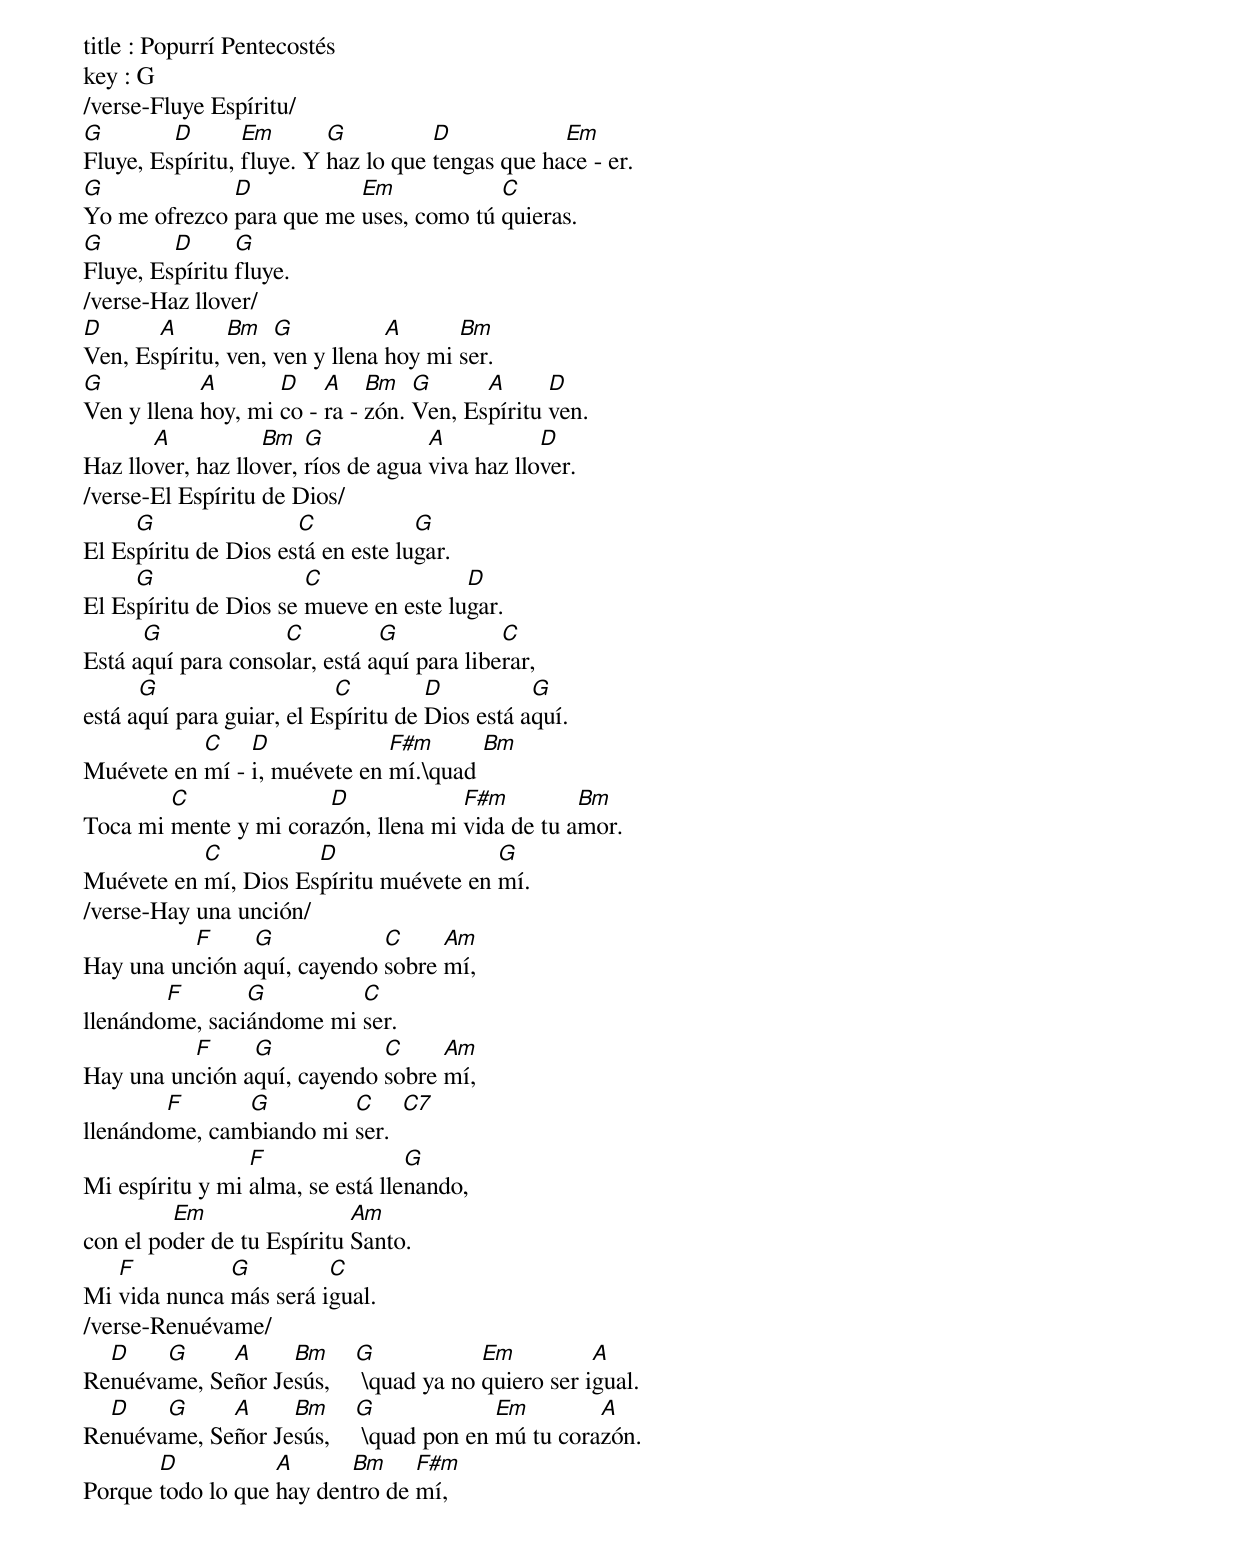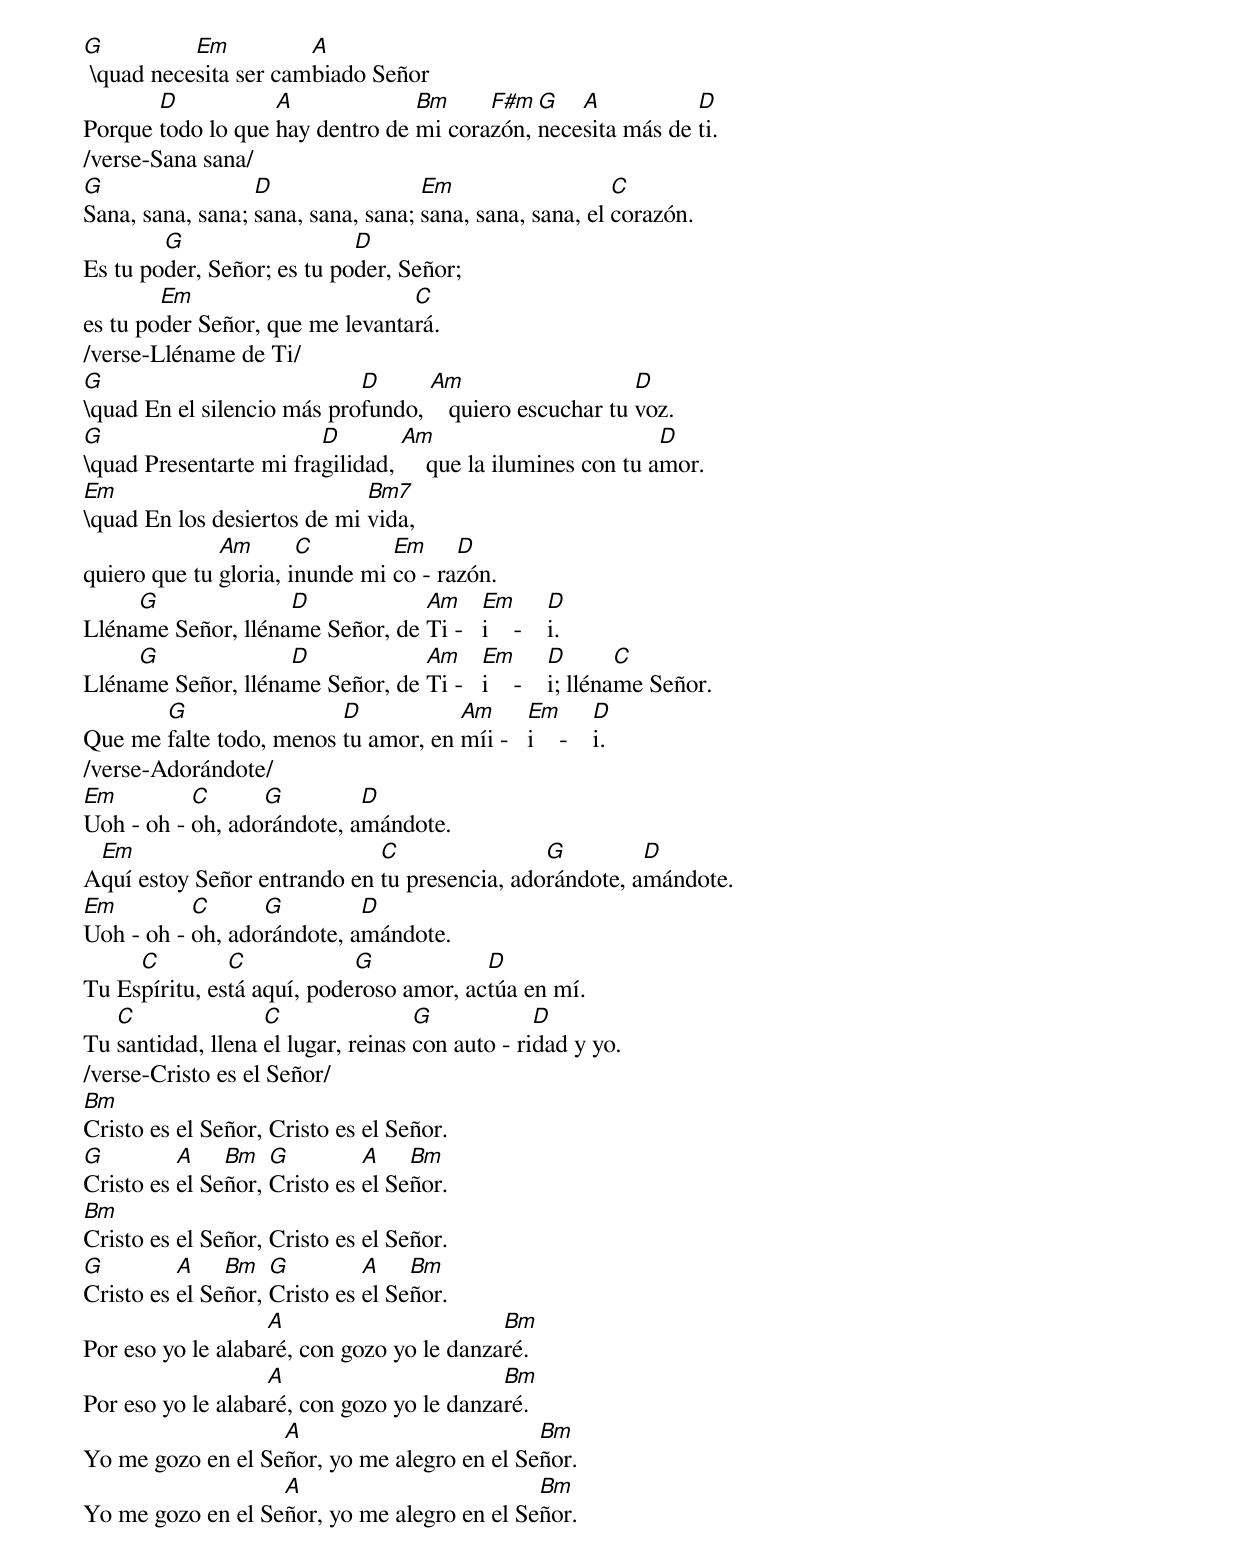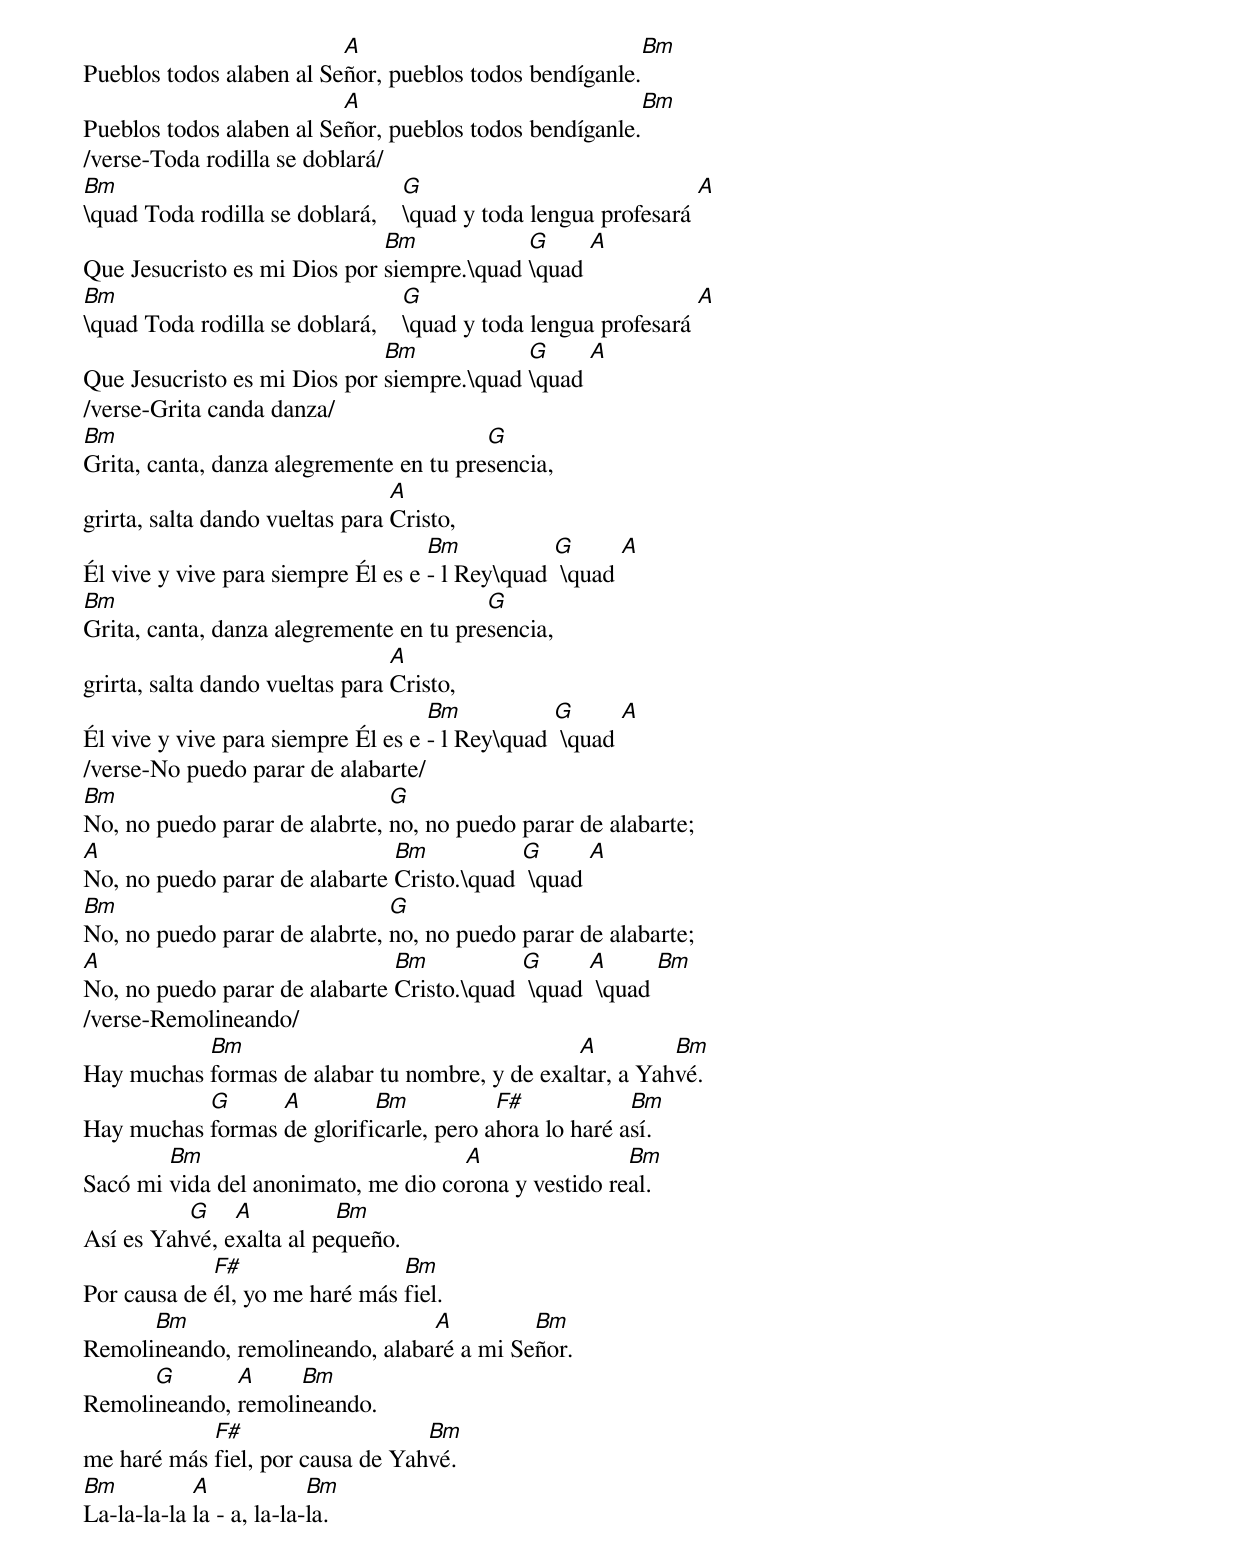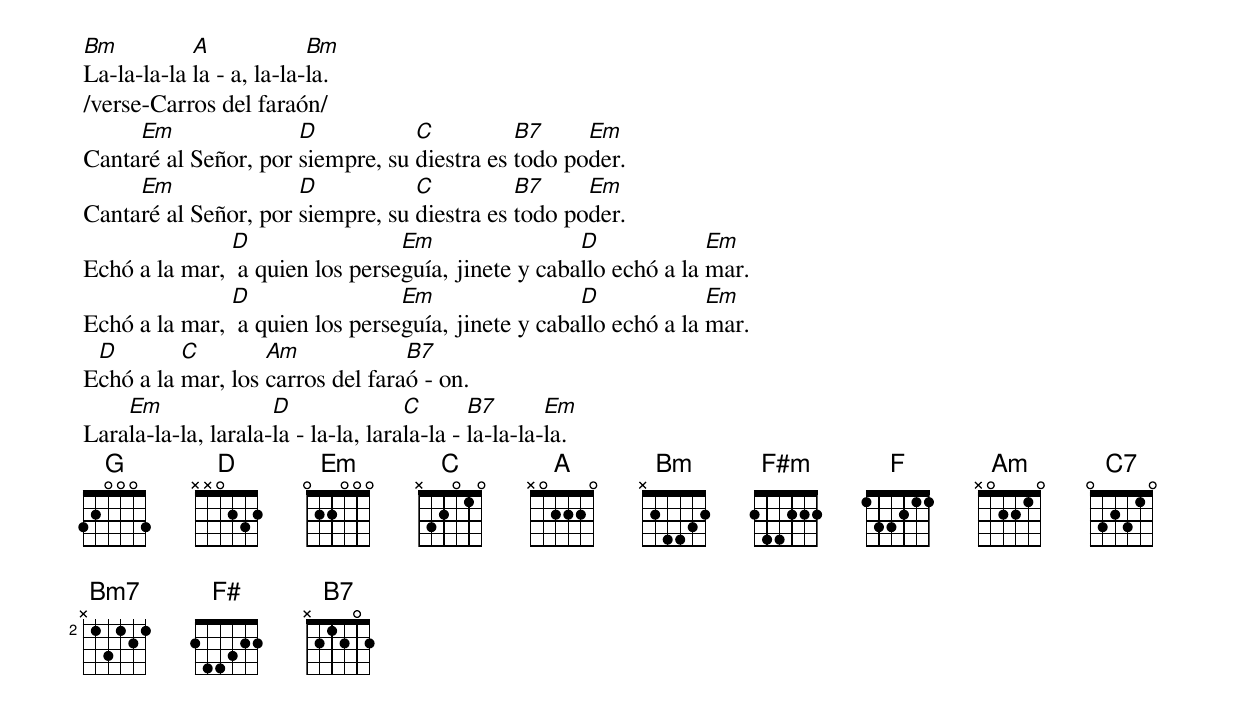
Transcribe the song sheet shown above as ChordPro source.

title : Popurrí Pentecostés
key : G
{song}
/verse-Fluye Espíritu/
[G]Fluye, Es[D]píritu, [Em]fluye. Y [G]haz lo que [D]tengas que ha[Em]ce - er.
[G]Yo me ofrezco [D]para que me [Em]uses, como tú [C]quieras.
[G]Fluye, Es[D]píritu [G]fluye.
/verse-Haz llover/
[D]Ven, Es[A]píritu, [Bm]ven, [G]ven y llena [A]hoy mi [Bm]ser.
[G]Ven y llena [A]hoy, mi [D]co - [A]ra - [Bm]zón. [G]Ven, Es[A]píritu [D]ven.
Haz llo[A]ver, haz llo[Bm]ver, [G]ríos de agua [A]viva haz llo[D]ver.
/verse-El Espíritu de Dios/
El Es[G]píritu de Dios es[C]tá en este lu[G]gar.
El Es[G]píritu de Dios se [C]mueve en este lu[D]gar.
Está a[G]quí para conso[C]lar, está a[G]quí para libe[C]rar,
está a[G]quí para guiar, el Es[C]píritu de [D]Dios está a[G]quí.
Muévete en [C]mí - [D]i, muévete en [F#m]mí.\quad [Bm]
Toca mi [C]mente y mi cora[D]zón, llena mi [F#m]vida de tu a[Bm]mor.
Muévete en [C]mí, Dios Es[D]píritu muévete en [G]mí.
/verse-Hay una unción/
Hay una un[F]ción a[G]quí, cayendo [C]sobre [Am]mí,
llenándo[F]me, saci[G]ándome mi [C]ser.
Hay una un[F]ción a[G]quí, cayendo [C]sobre [Am]mí,
llenándo[F]me, cam[G]biando mi [C]ser.  [C7]
Mi espíritu y mi [F]alma, se está lle[G]nando,
con el po[Em]der de tu Espíritu [Am]Santo.
Mi [F]vida nunca [G]más será i[C]gual.
/verse-Renuévame/
Re[D]nuéva[G]me, Se[A]ñor Je[Bm]sús,    [G] \quad ya no [Em]quiero ser i[A]gual.
Re[D]nuéva[G]me, Se[A]ñor Je[Bm]sús,    [G] \quad pon en [Em]mú tu cora[A]zón.
Porque [D]todo lo que [A]hay den[Bm]tro de [F#m]mí,
[G] \quad nece[Em]sita ser cam[A]biado Señor
Porque [D]todo lo que [A]hay dentro de [Bm]mi cora[F#m]zón, [G]nece[A]sita más de [D]ti.
/verse-Sana sana/
[G]Sana, sana, sana; [D]sana, sana, sana; [Em]sana, sana, sana, el [C]corazón.
Es tu po[G]der, Señor; es tu po[D]der, Señor;
es tu po[Em]der Señor, que me levanta[C]rá.
/verse-Lléname de Ti/
[G]\quad En el silencio más pro[D]fundo, [Am]   quiero escuchar tu [D]voz.
[G]\quad Presentarte mi fra[D]gilidad, [Am]    que la ilumines con tu a[D]mor.
[Em]\quad En los desiertos de mi [Bm7]vida,
quiero que tu [Am]gloria, i[C]nunde mi [Em]co - ra[D]zón.
Lléna[G]me Señor, lléna[D]me Señor, de [Am]Ti -   [Em]i    -    [D]i.
Lléna[G]me Señor, lléna[D]me Señor, de [Am]Ti -   [Em]i    -    [D]i; lléna[C]me Señor.
Que me [G]falte todo, menos [D]tu amor, en [Am]míi -   [Em]i    -    [D]i.
/verse-Adorándote/
[Em]Uoh - oh - [C]oh, ado[G]rándote, a[D]mándote.
A[Em]quí estoy Señor entrando en [C]tu presencia, ado[G]rándote, a[D]mándote.
[Em]Uoh - oh - [C]oh, ado[G]rándote, a[D]mándote.
Tu Es[C]píritu, es[C]tá aquí, pode[G]roso amor, ac[D]túa en mí.
Tu [C]santidad, llena [C]el lugar, reinas [G]con auto - ri[D]dad y yo.
/verse-Cristo es el Señor/
[Bm]Cristo es el Señor, Cristo es el Señor.
[G]Cristo es [A]el Se[Bm]ñor, [G]Cristo es [A]el Se[Bm]ñor.
[Bm]Cristo es el Señor, Cristo es el Señor.
[G]Cristo es [A]el Se[Bm]ñor, [G]Cristo es [A]el Se[Bm]ñor.
Por eso yo le alaba[A]ré, con gozo yo le danza[Bm]ré.
Por eso yo le alaba[A]ré, con gozo yo le danza[Bm]ré.
Yo me gozo en el Se[A]ñor, yo me alegro en el Se[Bm]ñor.
Yo me gozo en el Se[A]ñor, yo me alegro en el Se[Bm]ñor.
Pueblos todos alaben al Se[A]ñor, pueblos todos bendíganle.[Bm]
Pueblos todos alaben al Se[A]ñor, pueblos todos bendíganle.[Bm]
/verse-Toda rodilla se doblará/
[Bm]\quad Toda rodilla se doblará,    [G]\quad y toda lengua profesará [A]
Que Jesucristo es mi Dios por [Bm]siempre.\quad [G]\quad [A]
[Bm]\quad Toda rodilla se doblará,    [G]\quad y toda lengua profesará [A]
Que Jesucristo es mi Dios por [Bm]siempre.\quad [G]\quad [A]
/verse-Grita canda danza/
[Bm]Grita, canta, danza alegremente en tu pre[G]sencia,
grirta, salta dando vueltas para [A]Cristo,
Él vive y vive para siempre Él es e [Bm]- l Rey\quad [G] \quad [A]
[Bm]Grita, canta, danza alegremente en tu pre[G]sencia,
grirta, salta dando vueltas para [A]Cristo,
Él vive y vive para siempre Él es e [Bm]- l Rey\quad [G] \quad [A]
/verse-No puedo parar de alabarte/
[Bm]No, no puedo parar de alabrte, [G]no, no puedo parar de alabarte;
[A]No, no puedo parar de alabarte [Bm]Cristo.\quad [G] \quad [A]
[Bm]No, no puedo parar de alabrte, [G]no, no puedo parar de alabarte;
[A]No, no puedo parar de alabarte [Bm]Cristo.\quad [G] \quad [A] \quad [Bm]
/verse-Remolineando/
Hay muchas [Bm]formas de alabar tu nombre, y de exal[A]tar, a Yah[Bm]vé.
Hay muchas [G]formas [A]de glorifi[Bm]carle, pero a[F#]hora lo haré a[Bm]sí.
Sacó mi [Bm]vida del anonimato, me dio co[A]rona y vestido re[Bm]al.
Así es Yah[G]vé, e[A]xalta al pe[Bm]queño.
Por causa de [F#]él, yo me haré más [Bm]fiel.
Remoli[Bm]neando, remolineando, alaba[A]ré a mi Se[Bm]ñor.
Remoli[G]neando, [A]remoli[Bm]neando.
me haré más [F#]fiel, por causa de Yah[Bm]vé.
[Bm]La-la-la-la [A]la - a, la-la-[Bm]la.
[Bm]La-la-la-la [A]la - a, la-la-[Bm]la.
/verse-Carros del faraón/
Canta[Em]ré al Señor, por [D]siempre, su [C]diestra es [B7]todo po[Em]der.
Canta[Em]ré al Señor, por [D]siempre, su [C]diestra es [B7]todo po[Em]der.
Echó a la mar, [D] a quien los perse[Em]guía, jinete y caba[D]llo echó a la [Em]mar.
Echó a la mar, [D] a quien los perse[Em]guía, jinete y caba[D]llo echó a la [Em]mar.
E[D]chó a la [C]mar, los [Am]carros del fara[B7]ó - on.
Lara[Em]la-la-la, larala-[D]la - la-la, lara[C]la-la - [B7]la-la-la-[Em]la.
